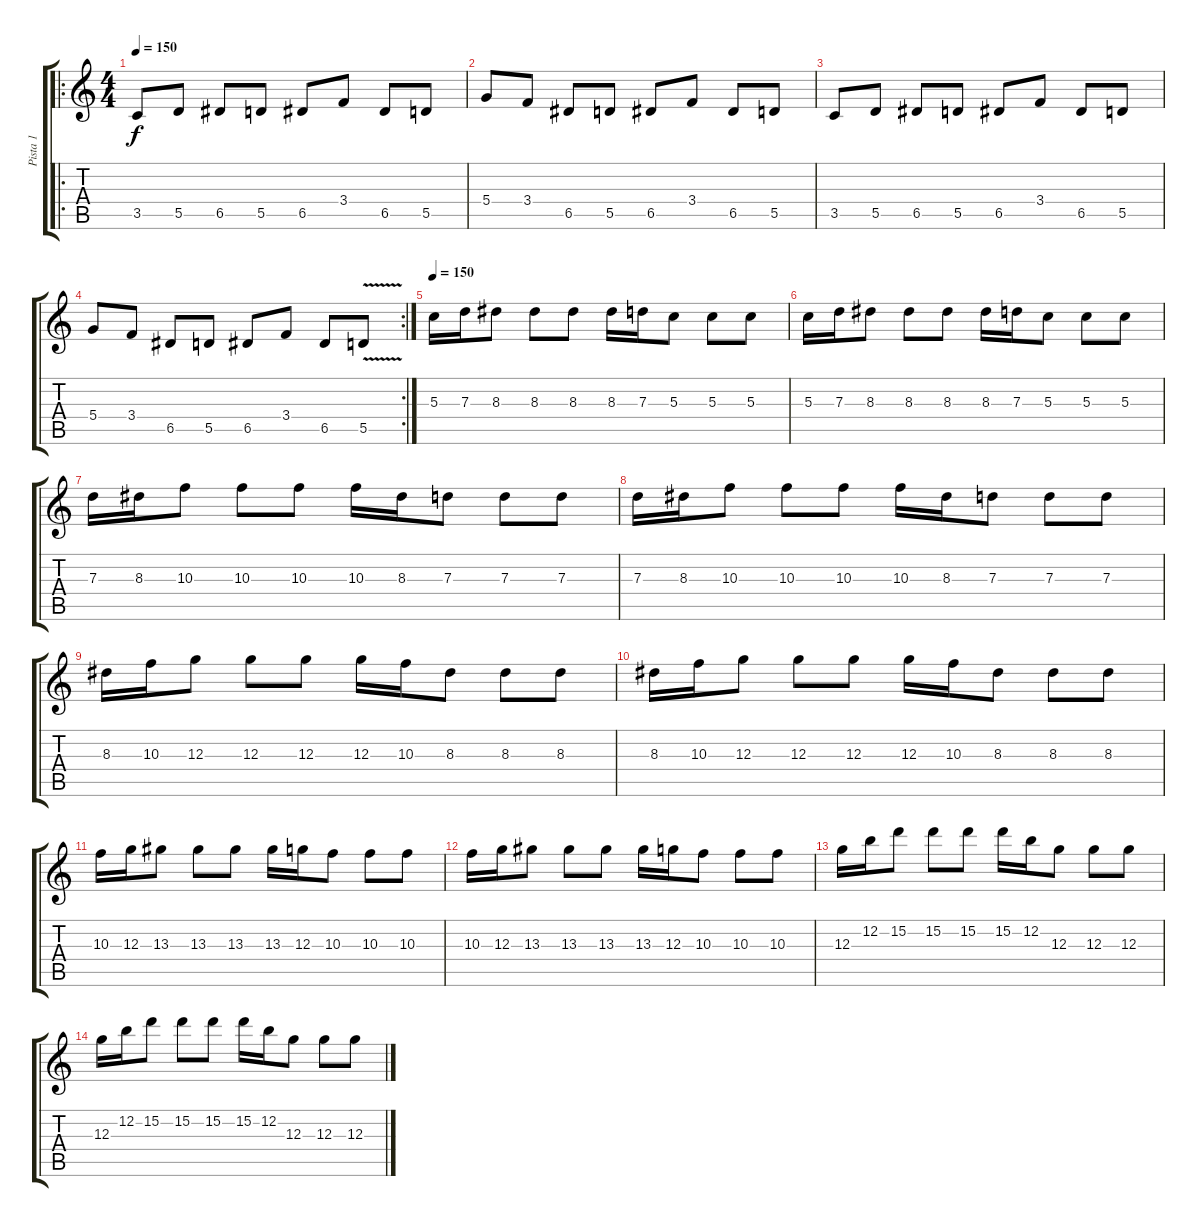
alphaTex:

\track ("Pista 1" "Pista 1") {instrument distortionguitar}
\staff {score tabs}
\tuning (E4 B3 G3 D3 A2 E2) {hide}
\ro
\ts (4 4)
\tempo 150
\clef g2
\ks c
3.5.8{dy f} 5.5.8 6.5.8 5.5.8 6.5.8 3.4.8 6.5.8 5.5.8 |
5.4.8 3.4.8 6.5.8 5.5.8 6.5.8 3.4.8 6.5.8 5.5.8 |
3.5.8 5.5.8 6.5.8 5.5.8 6.5.8 3.4.8 6.5.8 5.5.8 |
\rc 2
5.4.8 3.4.8 6.5.8 5.5.8 6.5.8 3.4.8 6.5.8 5.5{v}.8 |
\tempo 150
5.3.16 7.3.16 8.3.8 8.3.8 8.3.8 8.3.16 7.3.16 5.3.8 5.3.8 5.3.8 |
5.3.16 7.3.16 8.3.8 8.3.8 8.3.8 8.3.16 7.3.16 5.3.8 5.3.8 5.3.8 |
7.3.16 8.3.16 10.3.8 10.3.8 10.3.8 10.3.16 8.3.16 7.3.8 7.3.8 7.3.8 |
7.3.16 8.3.16 10.3.8 10.3.8 10.3.8 10.3.16 8.3.16 7.3.8 7.3.8 7.3.8 |
8.3.16 10.3.16 12.3.8 12.3.8 12.3.8 12.3.16 10.3.16 8.3.8 8.3.8 8.3.8 |
8.3.16 10.3.16 12.3.8 12.3.8 12.3.8 12.3.16 10.3.16 8.3.8 8.3.8 8.3.8 |
10.3.16 12.3.16 13.3.8 13.3.8 13.3.8 13.3.16 12.3.16 10.3.8 10.3.8 10.3.8 |
10.3.16 12.3.16 13.3.8 13.3.8 13.3.8 13.3.16 12.3.16 10.3.8 10.3.8 10.3.8 |
12.3.16 12.2.16 15.2.8 15.2.8 15.2.8 15.2.16 12.2.16 12.3.8 12.3.8 12.3.8 |
12.3.16 12.2.16 15.2.8 15.2.8 15.2.8 15.2.16 12.2.16 12.3.8 12.3.8 12.3.8
